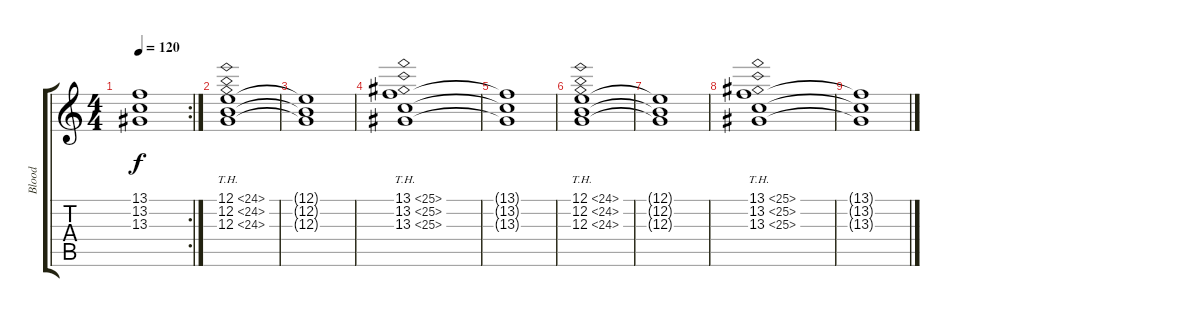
\track ("Blood" "Blood") {instrument churchorgan}
\staff {score tabs}
\tuning (E4 B3 G3 D3 A2 E2) {hide}
\rc 2
\ts (4 4)
\tempo 120
\clef g2
\ks c
(13.1{t} 13.2{t} 13.3{t}).1{dy f} |
(12.1{th 12} 12.2{th 12} 12.3{th 12}).1{volume 14} |
(12.1{t} 12.2{t} 12.3{t}).1 |
(13.1{th 12} 13.2{th 12} 13.3{th 12}).1 |
(13.1{t} 13.2{t} 13.3{t}).1{volume 0} |
(12.1{th 12} 12.2{th 12} 12.3{th 12}).1 |
(12.1{t} 12.2{t} 12.3{t}).1 |
(13.1{th 12} 13.2{th 12} 13.3{th 12}).1 |
(13.1{t} 13.2{t} 13.3{t}).1
